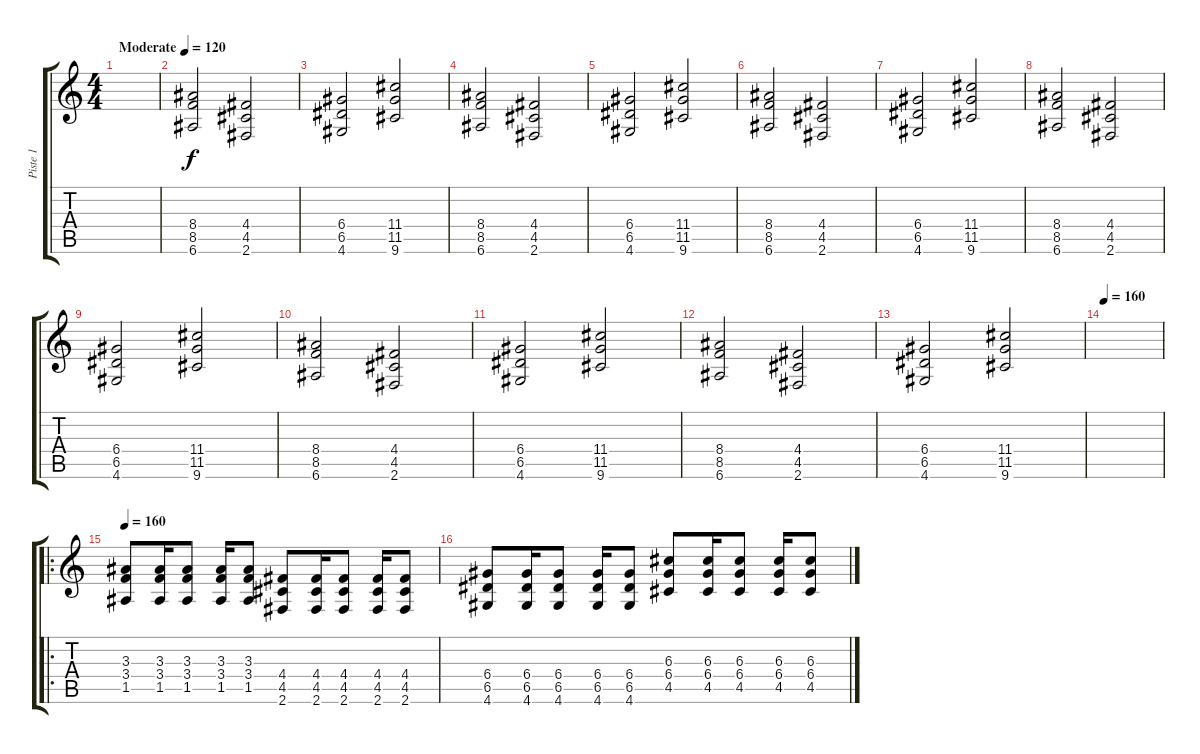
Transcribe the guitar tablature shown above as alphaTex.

\track ("Piste 1" "Piste 1") {instrument distortionguitar}
\staff {score tabs}
\tuning (E4 B3 G3 D3 A2 E2) {hide}
\ts (4 4)
\tempo (120 "Moderate")
\clef g2
\ks c
|
(8.4 8.5 6.6).2 (4.4 4.5 2.6).2 |
(6.4 6.5 4.6).2 (11.4 11.5 9.6).2 |
(8.4 8.5 6.6).2 (4.4 4.5 2.6).2 |
(6.4 6.5 4.6).2 (11.4 11.5 9.6).2 |
(8.4 8.5 6.6).2 (4.4 4.5 2.6).2 |
(6.4 6.5 4.6).2 (11.4 11.5 9.6).2 |
(8.4 8.5 6.6).2 (4.4 4.5 2.6).2 |
(6.4 6.5 4.6).2 (11.4 11.5 9.6).2 |
(8.4 8.5 6.6).2 (4.4 4.5 2.6).2 |
(6.4 6.5 4.6).2 (11.4 11.5 9.6).2 |
(8.4 8.5 6.6).2 (4.4 4.5 2.6).2 |
(6.4 6.5 4.6).2 (11.4 11.5 9.6).2 |
\tempo 160
|
\ro
\tempo 160
(3.3 3.4 1.5).8 (3.3 3.4 1.5).16 (3.3 3.4 1.5).8 (3.3 3.4 1.5).16 (3.3 3.4 1.5).8 (4.4 4.5 2.6).8 (4.4 4.5 2.6).16 (4.4 4.5 2.6).8 (4.4 4.5 2.6).16 (4.4 4.5 2.6).8 |
(6.4 6.5 4.6).8 (6.4 6.5 4.6).16 (6.4 6.5 4.6).8 (6.4 6.5 4.6).16 (6.4 6.5 4.6).8 (6.3 6.4 4.5).8 (6.3 6.4 4.5).16 (6.3 6.4 4.5).8 (6.3 6.4 4.5).16 (6.3 6.4 4.5).8
